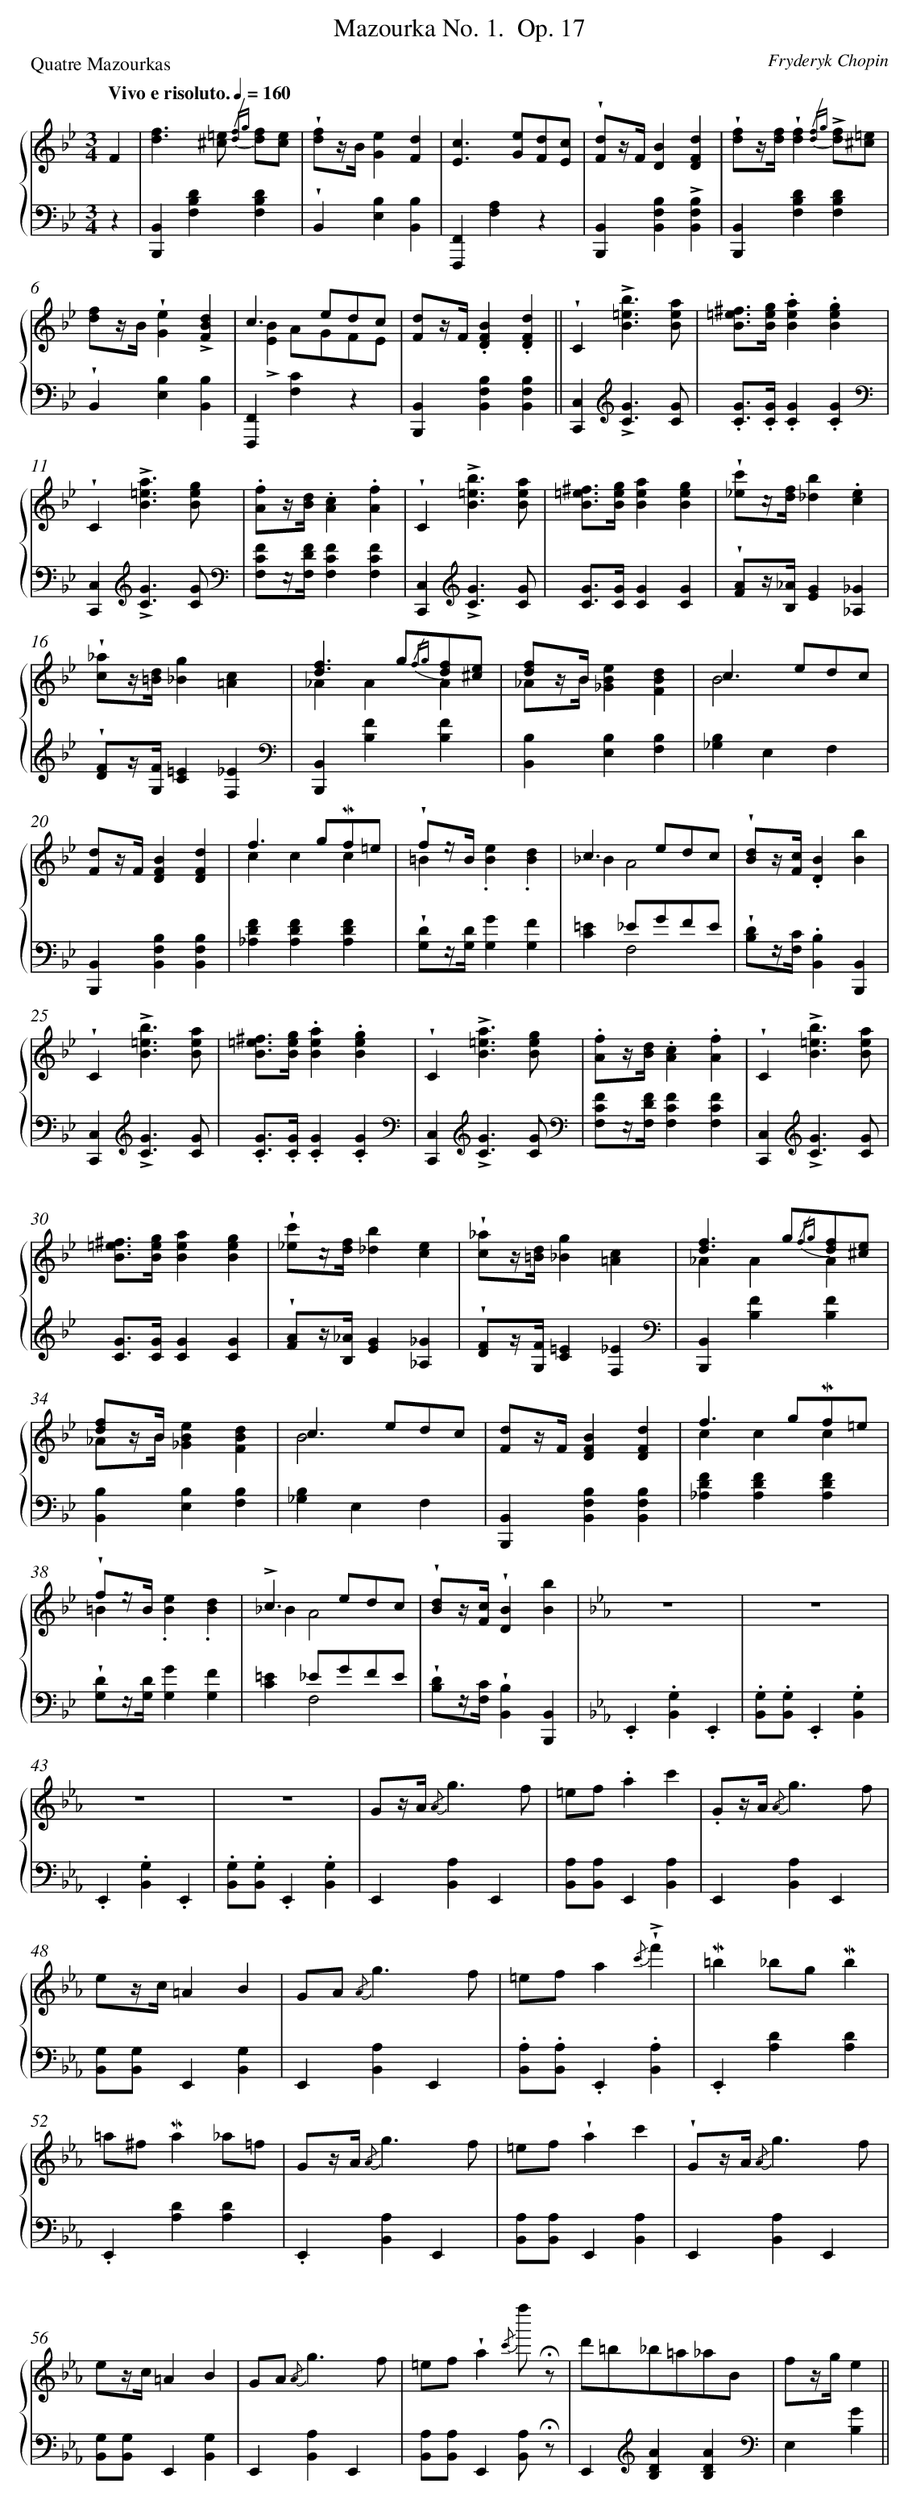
X:1
T: Mazourka No. 1.	 Op. 17
C: Fryderyk Chopin
L: 1/4
M: 3/4
P: Quatre Mazourkas
Q: "Vivo e risoluto." 1/4=160
%%staves {1 2}
V: 1 clef=treble
V: 2 clef=bass
K: Bb
[V:1] F [I:setbarnb 1]|
[V:2] z |
[V:1] [fd]>[=e^c] {/[df]g} [f/d/][e/c/] |
[V:2] [B,,B,,,][DB,F,][DB,F,] |
[V:1] !wedge![f/d/]z//B//[eG][dF] |
[V:2] !wedge!B,,[B,E,][B,B,,] |
[V:1] [cE]>[eG][d/F/][c/E/] |
[V:2] [F,,F,,,][A,F,]z |
[V:1] !wedge![d/F/]z//F//[BD][dFD] |
[V:2] [B,,B,,,][B,F,B,,]!accent![B,F,B,,] |
[V:1] !wedge![f/d/]z//[f//d//]!wedge![fd]{/[df]g} !accent![f/d/][=e/^c/] |
[V:2] [B,,B,,,][DB,F,][DB,F,] |
[V:1] [f/d/]z//B//!wedge![eG]!accent![dBF] |
[V:2] !wedge!B,,[B,E,][B,B,,] |
[V:1] c>ed/c/ & !accent![BE]A/G/F/E/ |
[V:2] [F,,F,,,][CF,]z |
[V:1] [d/F/]z//F//.[BFD].[dFD] ||
[V:2] [B,,B,,,][B,F,B,,][B,F,B,,] ||
[V:1] !wedge!C!accent![b3/=e3/B3/][a/e/B/] |
[V:2] [C,C,,][K:clef=treble]!accent![G3/C3/][G/C/] |
[V:1] [^f/=e/B/]>[g/e/B/].[aeB].[geB] |
[V:2] .[G/C/]>.[G/C/].[GC].[GC][K:clef=bass] |
[V:1] !wedge!C!accent![a3/=e3/B3/][g/e/B/] |
[V:2] [C,C,,][K:clef=treble]!accent![G3/C3/][G/C/][K:clef=bass] |
[V:1] .[f/A/]z//[d//B//].[cA].[fA] |
[V:2] [F/C/F,/]z//[F//D//F,//][FCF,][FCF,] |
[V:1] !wedge!C!accent![b3/=e3/B3/][a/e/B/] |
[V:2] [C,C,,][K:clef=treble]!accent![G3/C3/][G/C/] |
[V:1] [^f/=e/B/]>[g/e/B/][aeB][geB] |
[V:2] [G/C/]>[G/C/][GC][GC] |
[V:1] !wedge![c'/_e/]z//[f//d//][b_d].[ec] |
[V:2] !wedge![A/F/]z//[_A//B,//][GE][_G_A,] |
[V:1] !wedge![_a/c/]z//[d//=B//][g_B][c=A] |
[V:2] !wedge![F/D/]z//[F//G,//][=EC][_EF,][K:clef=bass] |
[V:1] [fd]>g{/fg}[f/d/][e/^c/] & _AAA |
[V:2] [B,,B,,,][FB,][FB,] |
[V:1] [f/d/]z//B//x2 & _A/x//B//[eB_G][dBF] |
[V:2] [B,B,,][B,E,][B,F,] |
[V:1] c>ed/c/ & B2x |
[V:2] [B,_G,]E,F, |
[V:1] [d/F/]z//F//[BFD][dFD] |
[V:2] [B,,B,,,][B,F,B,,][B,F,B,,] |
[V:1] f>g!mordent!f/=e/ & ccc |
[V:2] [FD_A,][FDA,][FDA,] |
[V:1] !wedge!f/z//B//x2 & =B.[eB].[dB] |
[V:2] !wedge![D/G,/]z//[D//G,//][GG,][FG,] |
[V:1] c>ed/c/ & _BA2 |
[V:2] x_E/G/F/E/ & [=EC]F,2 |
[V:1] !wedge![d/B/]z//[c//F//].[BD][bB] |
[V:2] !wedge![D/B,/]z//[C//F,//].[B,B,,][B,,B,,,] |
[V:1] !wedge!C!accent![b3/=e3/B3/][a/e/B/] |
[V:2] [C,C,,][K:clef=treble]!accent![G3/C3/][G/C/] |
[V:1] [^f/=e/B/]>[g/e/B/].[aeB].[geB] |
[V:2] .[G/C/]>.[G/C/].[GC].[GC][K:clef=bass] |
[V:1] !wedge!C!accent![a3/=e3/B3/][g/e/B/] |
[V:2] [C,C,,][K:clef=treble]!accent![G3/C3/][G/C/][K:clef=bass] |
[V:1] .[f/A/]z//[d//B//].[cA].[fA] |
[V:2] [F/C/F,/]z//[F//D//F,//][FCF,][FCF,] |
[V:1] !wedge!C!accent![b3/=e3/B3/][a/e/B/] |
[V:2] [C,C,,][K:clef=treble]!accent![G3/C3/][G/C/] |
[V:1] [^f/=e/B/]>[g/e/B/][aeB][geB] |
[V:2] [G/C/]>[G/C/][GC][GC] |
[V:1] !wedge![c'/_e/]z//[f//d//][b_d][ec] |
[V:2] !wedge![A/F/]z//[_A//B,//][GE][_G_A,] |
[V:1] !wedge![_a/c/]z//[d//=B//][g_B][c=A] |
[V:2] !wedge![F/D/]z//[F//G,//][=EC][_EF,][K:clef=bass] |
[V:1] [fd]>g{/fg}[f/d/][e/^c/] & _AAA |
[V:2] [B,,B,,,][FB,][FB,] |
[V:1] [f/d/]z//B//x2 & _A/x//B//[eB_G][dBF] |
[V:2] [B,B,,][B,E,][B,F,] |
[V:1] c>ed/c/ & B2x |
[V:2] [B,_G,]E,F, |
[V:1] [d/F/]z//F//[BFD][dFD] |
[V:2] [B,,B,,,][B,F,B,,][B,F,B,,] |
[V:1] f>g!mordent!f/=e/ & ccc |
[V:2] [FD_A,][FDA,][FDA,] |
[V:1] !wedge!f/z//B//x2 & =B.[eB].[dB] |
[V:2] !wedge![D/G,/]z//[D//G,//][GG,][FG,] |
[V:1] !accent!c>ed/c/ & _BA2 |
[V:2] x_E/G/F/E/ & [=EC]F,2 |
[V:1] !wedge![d/B/]z//[c//F//]!wedge![BD][bB] |
[V:2] !wedge![D/B,/]z//[C//F,//]!wedge![B,B,,][B,,B,,,] |
[V:1]  [K:Eb] z3 |
[V:2]  [K:Eb] .E,,.[G,B,,].E,, |
[V:1] z3 |
[V:2] .[G,/B,,/].[G,/B,,/].E,,.[G,B,,] |
[V:1] z3 |
[V:2] .E,,.[G,B,,].E,, |
[V:1] z3 |
[V:2] .[G,/B,,/].[G,/B,,/].E,,.[G,B,,] |
[V:1] G/z//A// {/A}g3/f/ |
[V:2] E,,[A,B,,]E,, |
[V:1] =e/f/.ac' |
[V:2] [A,/B,,/][A,/B,,/]E,,[A,B,,] |
[V:1] .G/z//A// {/A}g3/f/ |
[V:2] E,,[A,B,,]E,, |
[V:1] e/z//c//=AB |
[V:2] [G,/B,,/][G,/B,,/]E,,[G,B,,] |
[V:1] G/A< {/A}gf/ |
[V:2] E,,[A,B,,]E,, |
[V:1] =e/f/a{/c'}!wedge!!accent!f' |
[V:2] .[A,/B,,/].[A,/B,,/].E,,.[A,B,,] |
[V:1] !mordent!=b_b/g/!mordent!b |
[V:2] .E,,[DA,][DA,] |
[V:1] =a/^f/!mordent!a_a/=f/ |
[V:2] .E,,[DA,][DA,] |
[V:1] G/z//A// {/A}g3/f/ |
[V:2] .E,,[A,B,,]E,, |
[V:1] =e/f/!wedge!ac' |
[V:2] [A,/B,,/][A,/B,,/]E,,[A,B,,] |
[V:1] !wedge!G/z//A// {/A}g3/f/ |
[V:2] E,,[A,B,,]E,, |
[V:1] e/z//c//=AB |
[V:2] [G,/B,,/][G,/B,,/]E,,[G,B,,] |
[V:1] G/A< {/A}gf/ |
[V:2] E,,[A,B,,]E,, |
[V:1] =e/f/!wedge!a{/c'} f''/ !fermata!z/ |
[V:2] [A,/B,,/][A,/B,,/]E,,[A,/B,,/] !fermata!z/ |
[V:1] d'/=b/_b/=a/_a/B/ |
[V:2] E,,[K:clef=treble][ADB,][ADB,][K:clef=bass] |
[V:1] f/z//g//e ||
[V:2] E,[GB,] ||
